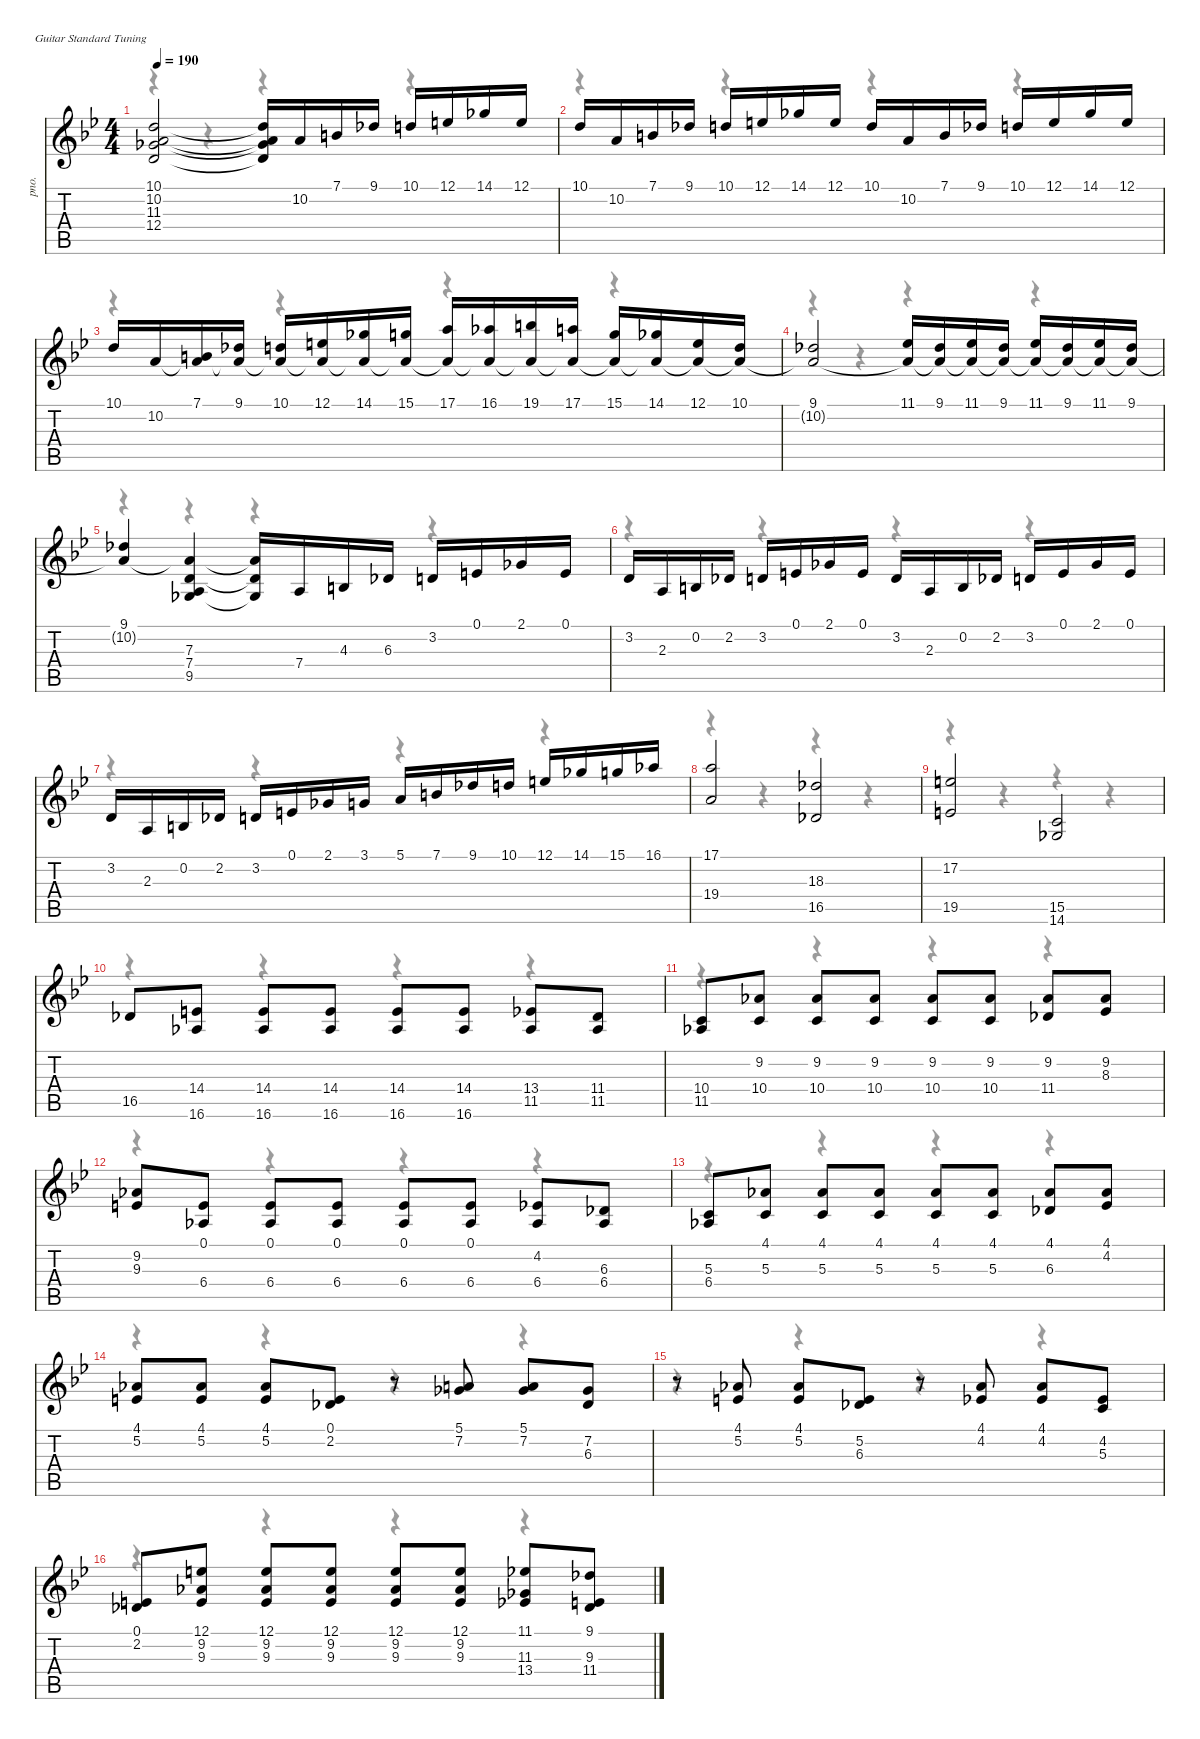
\defaultSystemsLayout 4
\hideDynamics
\bracketExtendMode nobrackets
\otherSystemsTrackNameOrientation horizontal
\track ("Right Hand" "pno.") {instrument acousticgrandpiano}
\staff {score tabs}
\tuning (E4 B3 G3 D3 A2 E2)
\voice
\ts (4 4)
\tempo 190
\clef g2
\ks bb
(10.1{acc forcenatural} 10.2{acc forcenatural} 11.3{acc b} 12.4{acc forcenatural}).2{dy f} (10.1{t acc forcenatural} 10.2{t acc forcenatural} 11.3{t acc b} 12.4{t acc forcenatural}).16 10.2{acc forcenatural}.16 7.1{acc forcenatural}.16 9.1{acc b}.16 10.1{acc forcenatural}.16 12.1{acc forcenatural}.16 14.1{acc b}.16 12.1{acc forcenatural}.16 |
10.1{acc forcenatural}.16 10.2{acc forcenatural}.16 7.1{acc forcenatural}.16 9.1{acc b}.16 10.1{acc forcenatural}.16 12.1{acc forcenatural}.16 14.1{acc b}.16 12.1{acc forcenatural}.16 10.1{acc forcenatural}.16 10.2{acc forcenatural}.16 7.1{acc forcenatural}.16 9.1{acc b}.16 10.1{acc forcenatural}.16 12.1{acc forcenatural}.16 14.1{acc b}.16 12.1{acc forcenatural}.16 |
10.1{acc forcenatural}.16 10.2{acc forcenatural}.16 (7.1{acc forcenatural} 10.2{t acc forcenatural}).16 (9.1{acc b} 10.2{t acc forcenatural}).16 (10.1{acc forcenatural} 10.2{t acc forcenatural}).16 (12.1{acc forcenatural} 10.2{t acc forcenatural}).16 (14.1{acc b} 10.2{t acc forcenatural}).16 (15.1{acc forcenatural} 10.2{t acc forcenatural}).16 (17.1{acc forcenatural} 10.2{t acc forcenatural}).16 (16.1{acc b} 10.2{t acc forcenatural}).16 (19.1{acc forcenatural} 10.2{t acc forcenatural}).16 (17.1{acc forcenatural} 10.2{t acc forcenatural}).16 (15.1{acc forcenatural} 10.2{t acc forcenatural}).16 (14.1{acc b} 10.2{t acc forcenatural}).16 (12.1{acc forcenatural} 10.2{t acc forcenatural}).16 (10.1{acc forcenatural} 10.2{t acc forcenatural}).16 |
(9.1{acc b} 10.2{t acc forcenatural}).2 (11.1{acc b} 10.2{t acc forcenatural}).16 (9.1{acc b} 10.2{t acc forcenatural}).16 (11.1{acc b} 10.2{t acc forcenatural}).16 (9.1{acc b} 10.2{t acc forcenatural}).16 (11.1{acc b} 10.2{t acc forcenatural}).16 (9.1{acc b} 10.2{t acc forcenatural}).16 (11.1{acc b} 10.2{t acc forcenatural}).16 (9.1{acc b} 10.2{t acc forcenatural}).16 |
(9.1{acc b} 10.2{t acc forcenatural}).4 (7.3{acc forcenatural} 7.4{acc forcenatural} 9.5{acc b} 10.2{t acc forcenatural}).4 (10.2{t acc forcenatural} 7.3{t acc forcenatural} 9.5{t acc b}).16 7.4{acc forcenatural}.16 4.3{acc forcenatural}.16 6.3{acc b}.16 3.2{acc forcenatural}.16 0.1{acc forcenatural}.16 2.1{acc b}.16 0.1{acc forcenatural}.16 |
3.2{acc forcenatural}.16 2.3{acc forcenatural}.16 0.2{acc forcenatural}.16 2.2{acc b}.16 3.2{acc forcenatural}.16 0.1{acc forcenatural}.16 2.1{acc b}.16 0.1{acc forcenatural}.16 3.2{acc forcenatural}.16 2.3{acc forcenatural}.16 0.2{acc forcenatural}.16 2.2{acc b}.16 3.2{acc forcenatural}.16 0.1{acc forcenatural}.16 2.1{acc b}.16 0.1{acc forcenatural}.16 |
3.2{acc forcenatural}.16 2.3{acc forcenatural}.16 0.2{acc forcenatural}.16 2.2{acc b}.16 3.2{acc forcenatural}.16 0.1{acc forcenatural}.16 2.1{acc b}.16 3.1{acc forcenatural}.16 5.1{acc forcenatural}.16 7.1{acc forcenatural}.16 9.1{acc b}.16 10.1{acc forcenatural}.16 12.1{acc forcenatural}.16 14.1{acc b}.16 15.1{acc forcenatural}.16 16.1{acc b}.16 |
(17.1{acc forcenatural} 19.4{acc forcenatural}).2 (18.3{acc b} 16.5{acc b}).2 |
(17.2{acc forcenatural} 19.5{acc forcenatural}).2 (15.5{acc forcenatural} 14.6{acc b}).2 |
16.5{acc b}.8 (14.4{acc forcenatural} 16.6{acc b}).8 (14.4{acc forcenatural} 16.6{acc b}).8 (14.4{acc forcenatural} 16.6{acc b}).8 (14.4{acc forcenatural} 16.6{acc b}).8 (14.4{acc forcenatural} 16.6{acc b}).8 (13.4{acc b} 11.5{acc b}).8 (11.4{acc b} 11.5{acc b}).8 |
(10.4{acc forcenatural} 11.5{acc b}).8 (9.2{acc b} 10.4{acc forcenatural}).8 (9.2{acc b} 10.4{acc forcenatural}).8 (9.2{acc b} 10.4{acc forcenatural}).8 (9.2{acc b} 10.4{acc forcenatural}).8 (9.2{acc b} 10.4{acc forcenatural}).8 (9.2{acc b} 11.4{acc b}).8 (9.2{acc b} 8.3{acc b}).8 |
(9.2{acc b} 9.3{acc forcenatural}).8 (0.1{acc forcenatural} 6.4{acc b}).8 (0.1{acc forcenatural} 6.4{acc b}).8 (0.1{acc forcenatural} 6.4{acc b}).8 (0.1{acc forcenatural} 6.4{acc b}).8 (0.1{acc forcenatural} 6.4{acc b}).8 (4.2{acc b} 6.4{acc b}).8 (6.3{acc b} 6.4{acc b}).8 |
(5.3{acc forcenatural} 6.4{acc b}).8 (4.1{acc b} 5.3{acc forcenatural}).8 (4.1{acc b} 5.3{acc forcenatural}).8 (4.1{acc b} 5.3{acc forcenatural}).8 (4.1{acc b} 5.3{acc forcenatural}).8 (4.1{acc b} 5.3{acc forcenatural}).8 (4.1{acc b} 6.3{acc b}).8 (4.1{acc b} 4.2{acc b}).8 |
(4.1{acc b} 5.2{acc forcenatural}).8 (4.1{acc b} 5.2{acc forcenatural}).8 (4.1{acc b} 5.2{acc forcenatural}).8 (0.1{acc forcenatural} 2.2{acc b}).8 r.8 (5.1{acc forcenatural} 7.2{acc b}).8 (5.1{acc forcenatural} 7.2{acc b}).8 (7.2{acc b} 6.3{acc b}).8 |
r.8 (4.1{acc b} 5.2{acc forcenatural}).8 (4.1{acc b} 5.2{acc forcenatural}).8 (5.2{acc forcenatural} 6.3{acc b}).8 r.8 (4.1{acc b} 4.2{acc b}).8 (4.1{acc b} 4.2{acc b}).8 (4.2{acc b} 5.3{acc forcenatural}).8 |
(0.1{acc forcenatural} 2.2{acc b}).8 (12.1{acc forcenatural} 9.2{acc b} 9.3{acc forcenatural}).8 (12.1{acc forcenatural} 9.2{acc b} 9.3{acc forcenatural}).8 (12.1{acc forcenatural} 9.2{acc b} 9.3{acc forcenatural}).8 (12.1{acc forcenatural} 9.2{acc b} 9.3{acc forcenatural}).8 (12.1{acc forcenatural} 9.2{acc b} 9.3{acc forcenatural}).8 (11.1{acc b} 11.3{acc b} 13.4{acc b}).8 (9.1{acc b} 9.3{acc forcenatural} 11.4{acc b}).8
\voice
\clef g2
\ottava regular
\simile none
\ks bb
r.4{dy mf} r.4 r.4 r.4 |
r.4 r.4 r.4 r.4 |
r.4 r.4 r.4 r.4 |
r.4 r.4 r.4 r.4 |
r.4 r.4 r.4 r.4 |
r.4 r.4 r.4 r.4 |
r.4 r.4 r.4 r.4 |
r.4 r.4 r.4 r.4 |
r.4 r.4 r.4 r.4 |
r.4 r.4 r.4 r.4 |
r.4 r.4 r.4 r.4 |
r.4 r.4 r.4 r.4 |
r.4 r.4 r.4 r.4 |
r.4 r.4 r.4 r.4 |
r.4 r.4 r.4 r.4 |
r.4 r.4 r.4 r.4
